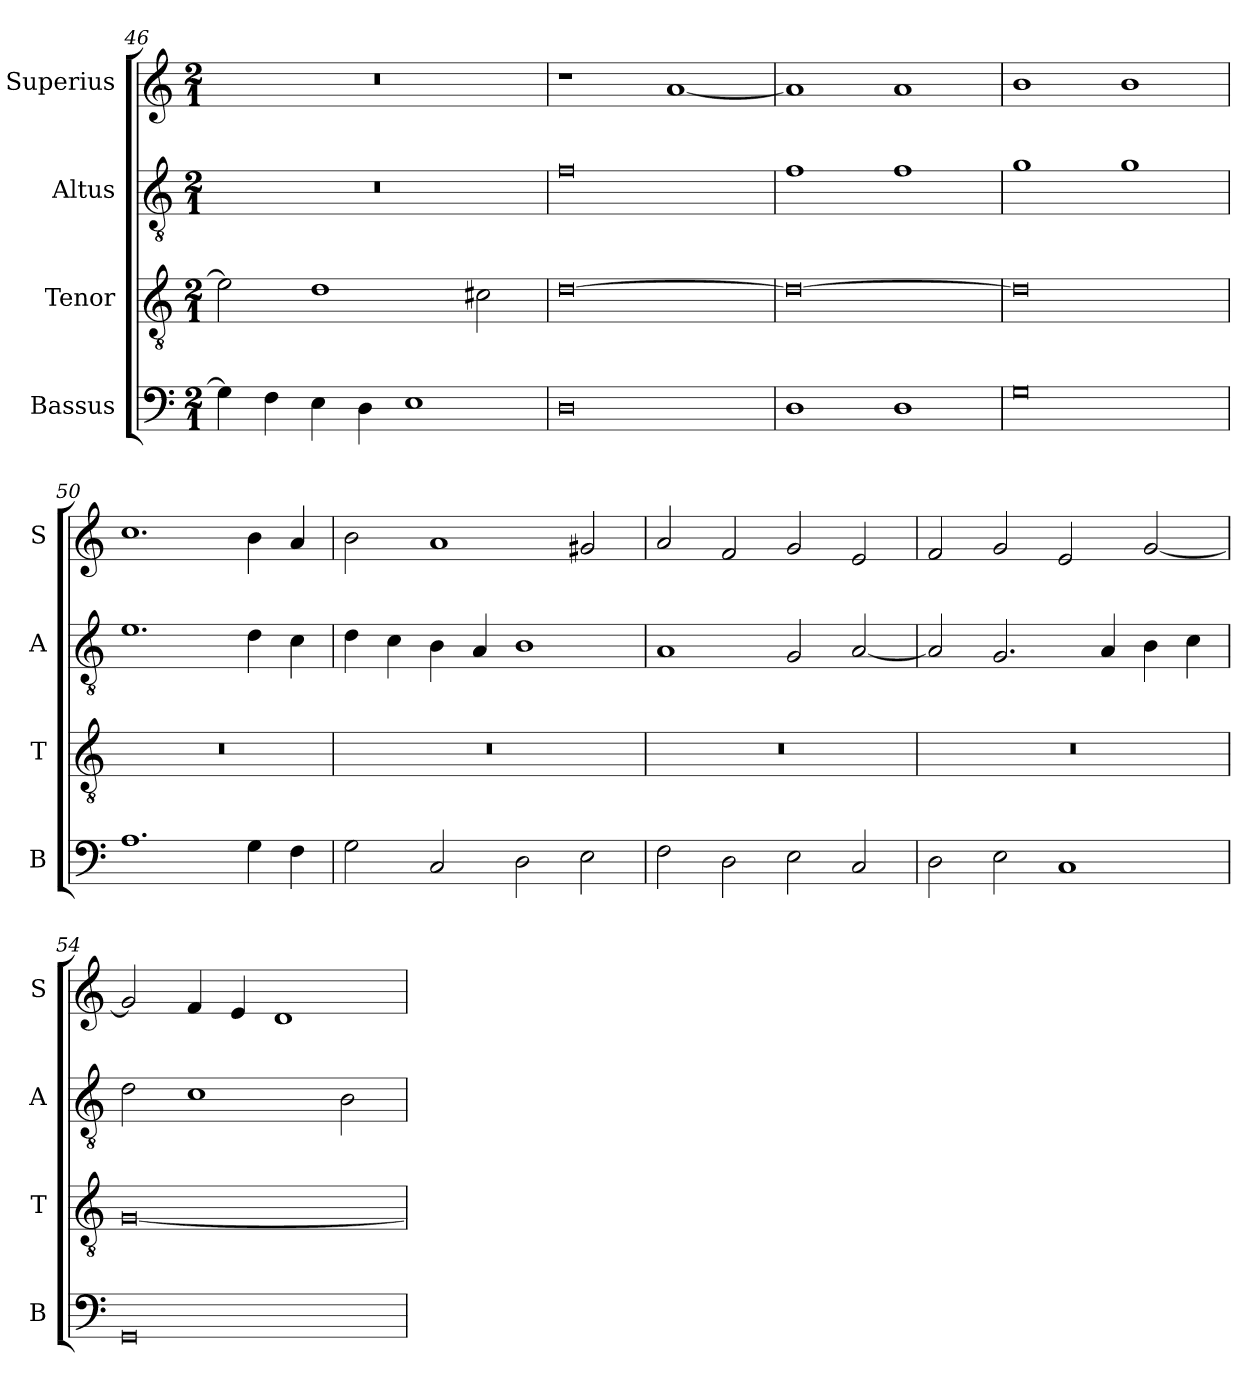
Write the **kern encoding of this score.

**kern	**kern	**kern	**kern
*part4	*part3	*part2	*part1
*staff4	*staff3	*staff2	*staff1
*I"Bassus	*I"Tenor	*I"Altus	*I"Superius
*I'B	*I'T	*I'A	*I'S
*clefF4	*clefGv2	*clefGv2	*clefG2
*k[]	*k[]	*k[]	*k[]
*M2/1	*M2/1	*M2/1	*M2/1
=46	=46	=46	=46
4G\]	2e\]	0r	0r
4F\	.	.	.
4E\	1d	.	.
4D\	.	.	.
1E	.	.	.
.	2c#X\	.	.
=47	=47	=47	=47
0D	[0d	0f	1r
.	.	.	[1a
=48	=48	=48	=48
1D	0d_	1f	1a]
1D	.	1f	1a
=49	=49	=49	=49
0G	0d]	1g	1b
.	.	1g	1b
=50	=50	=50	=50
1.A	0r	1.e	1.cc
4G\	.	4d\	4b\
4F\	.	4c\	4a/
=51	=51	=51	=51
2G\	0r	4d\	2b\
.	.	4c\	.
2C/	.	4B\	1a
.	.	4A/	.
2D\	.	1B	.
2E\	.	.	2g#X/
=52	=52	=52	=52
2F\	0r	1A	2a/
2D\	.	.	2f/
2E\	.	2G/	2g/
2C/	.	[2A/	2e/
=53	=53	=53	=53
2D\	0r	2A/]	2f/
2E\	.	2.G/	2g/
1C	.	.	2e/
.	.	4A/	.
.	.	4B\	[2g/
.	.	4c\	.
=54	=54	=54	=54
0GG	[0G	2d\	2g/]
.	.	1c	4f/
.	.	.	4e/
.	.	.	1d
.	.	2B\	.
=	=	=	=
*-	*-	*-	*-
